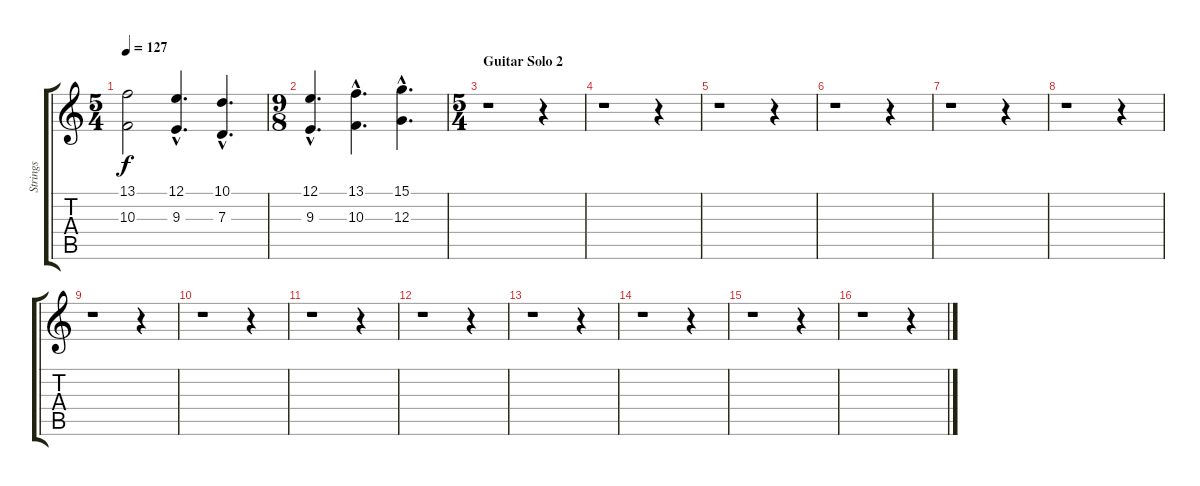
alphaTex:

\track ("Strings" "Strings") {instrument stringensemble1}
\staff {score tabs}
\tuning (E4 B3 G3 D3 A2 E2) {hide}
\ts (5 4)
\tempo 127
\clef g2
\ks c
(13.1 10.3).2{dy f} (12.1{hac} 9.3{hac}).4{d} (10.1{hac} 7.3{hac}).4{d} |
\ts (9 8)
(12.1{hac} 9.3{hac}).4{d} (13.1{hac} 10.3{hac}).4{d} (15.1{hac} 12.3{hac}).4{d} |
\ts (5 4)
\section ("" "Guitar Solo 2")
r.1 r.4 |
r.1 r.4 |
r.1 r.4 |
r.1 r.4 |
r.1 r.4 |
r.1 r.4 |
r.1 r.4 |
r.1 r.4 |
r.1 r.4 |
r.1 r.4 |
r.1 r.4 |
r.1 r.4 |
r.1 r.4 |
r.1 r.4
